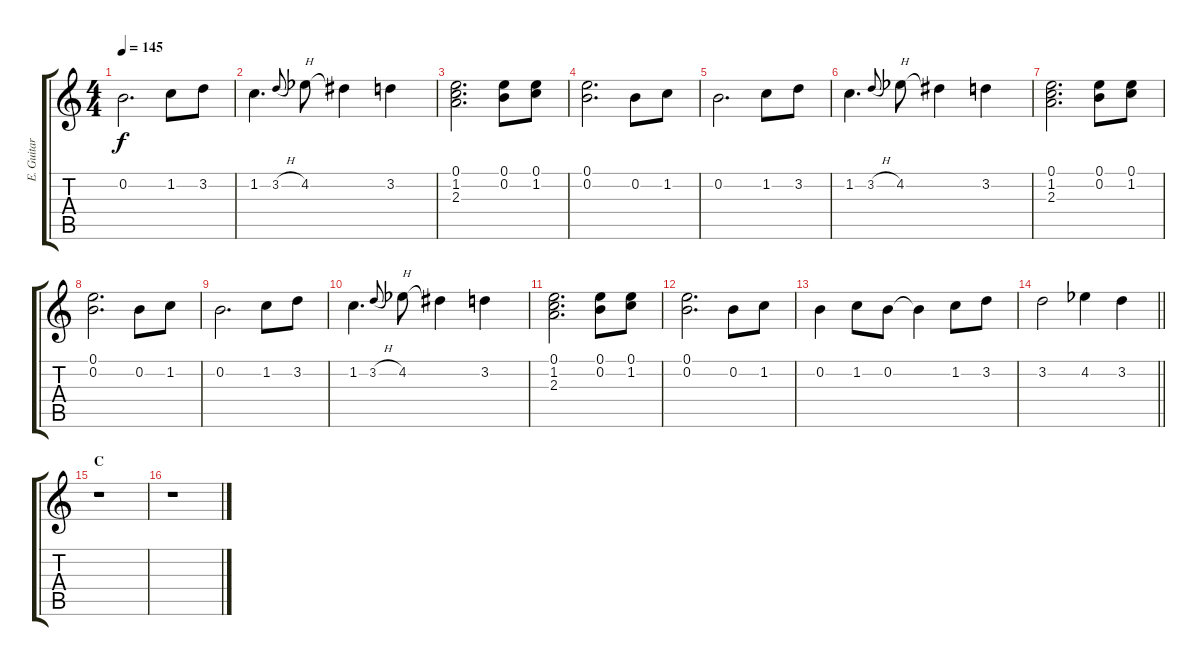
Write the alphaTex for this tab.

\track ("E. Guitar II" "E. Guitar ") {instrument overdrivenguitar}
\staff {score tabs}
\tuning (E4 B3 G3 D3 A2 E2) {hide}
\ts (4 4)
\tempo 145
\clef g2
\ks c
0.2.2{d dy f} 1.2.8 3.2.8 |
1.2.4{d} 3.2{h}.8{gr onbeat} 4.2{acc b}.8{txt "H"} 4.2{t}.4 3.2.4 |
(0.1 1.2 2.3).2{d} (0.1 0.2).8 (0.1 1.2).8 |
(0.1 0.2).2{d} 0.2.8 1.2.8 |
0.2.2{d} 1.2.8 3.2.8 |
1.2.4{d} 3.2{h}.8{gr onbeat} 4.2{acc b}.8{txt "H"} 4.2{t}.4 3.2.4 |
(0.1 1.2 2.3).2{d} (0.1 0.2).8 (0.1 1.2).8 |
(0.1 0.2).2{d} 0.2.8 1.2.8 |
0.2.2{d} 1.2.8 3.2.8 |
1.2.4{d} 3.2{h}.8{gr onbeat} 4.2{acc b}.8{txt "H"} 4.2{t}.4 3.2.4 |
(0.1 1.2 2.3).2{d} (0.1 0.2).8 (0.1 1.2).8 |
(0.1 0.2).2{d} 0.2.8 1.2.8 |
0.2.4 1.2.8 0.2.8 0.2{t}.4 1.2.8 3.2.8 |
\barLineRight lightlight
3.2.2 4.2{acc b}.4 3.2.4 |
\section ("" "C")
r.1 |
r.1
